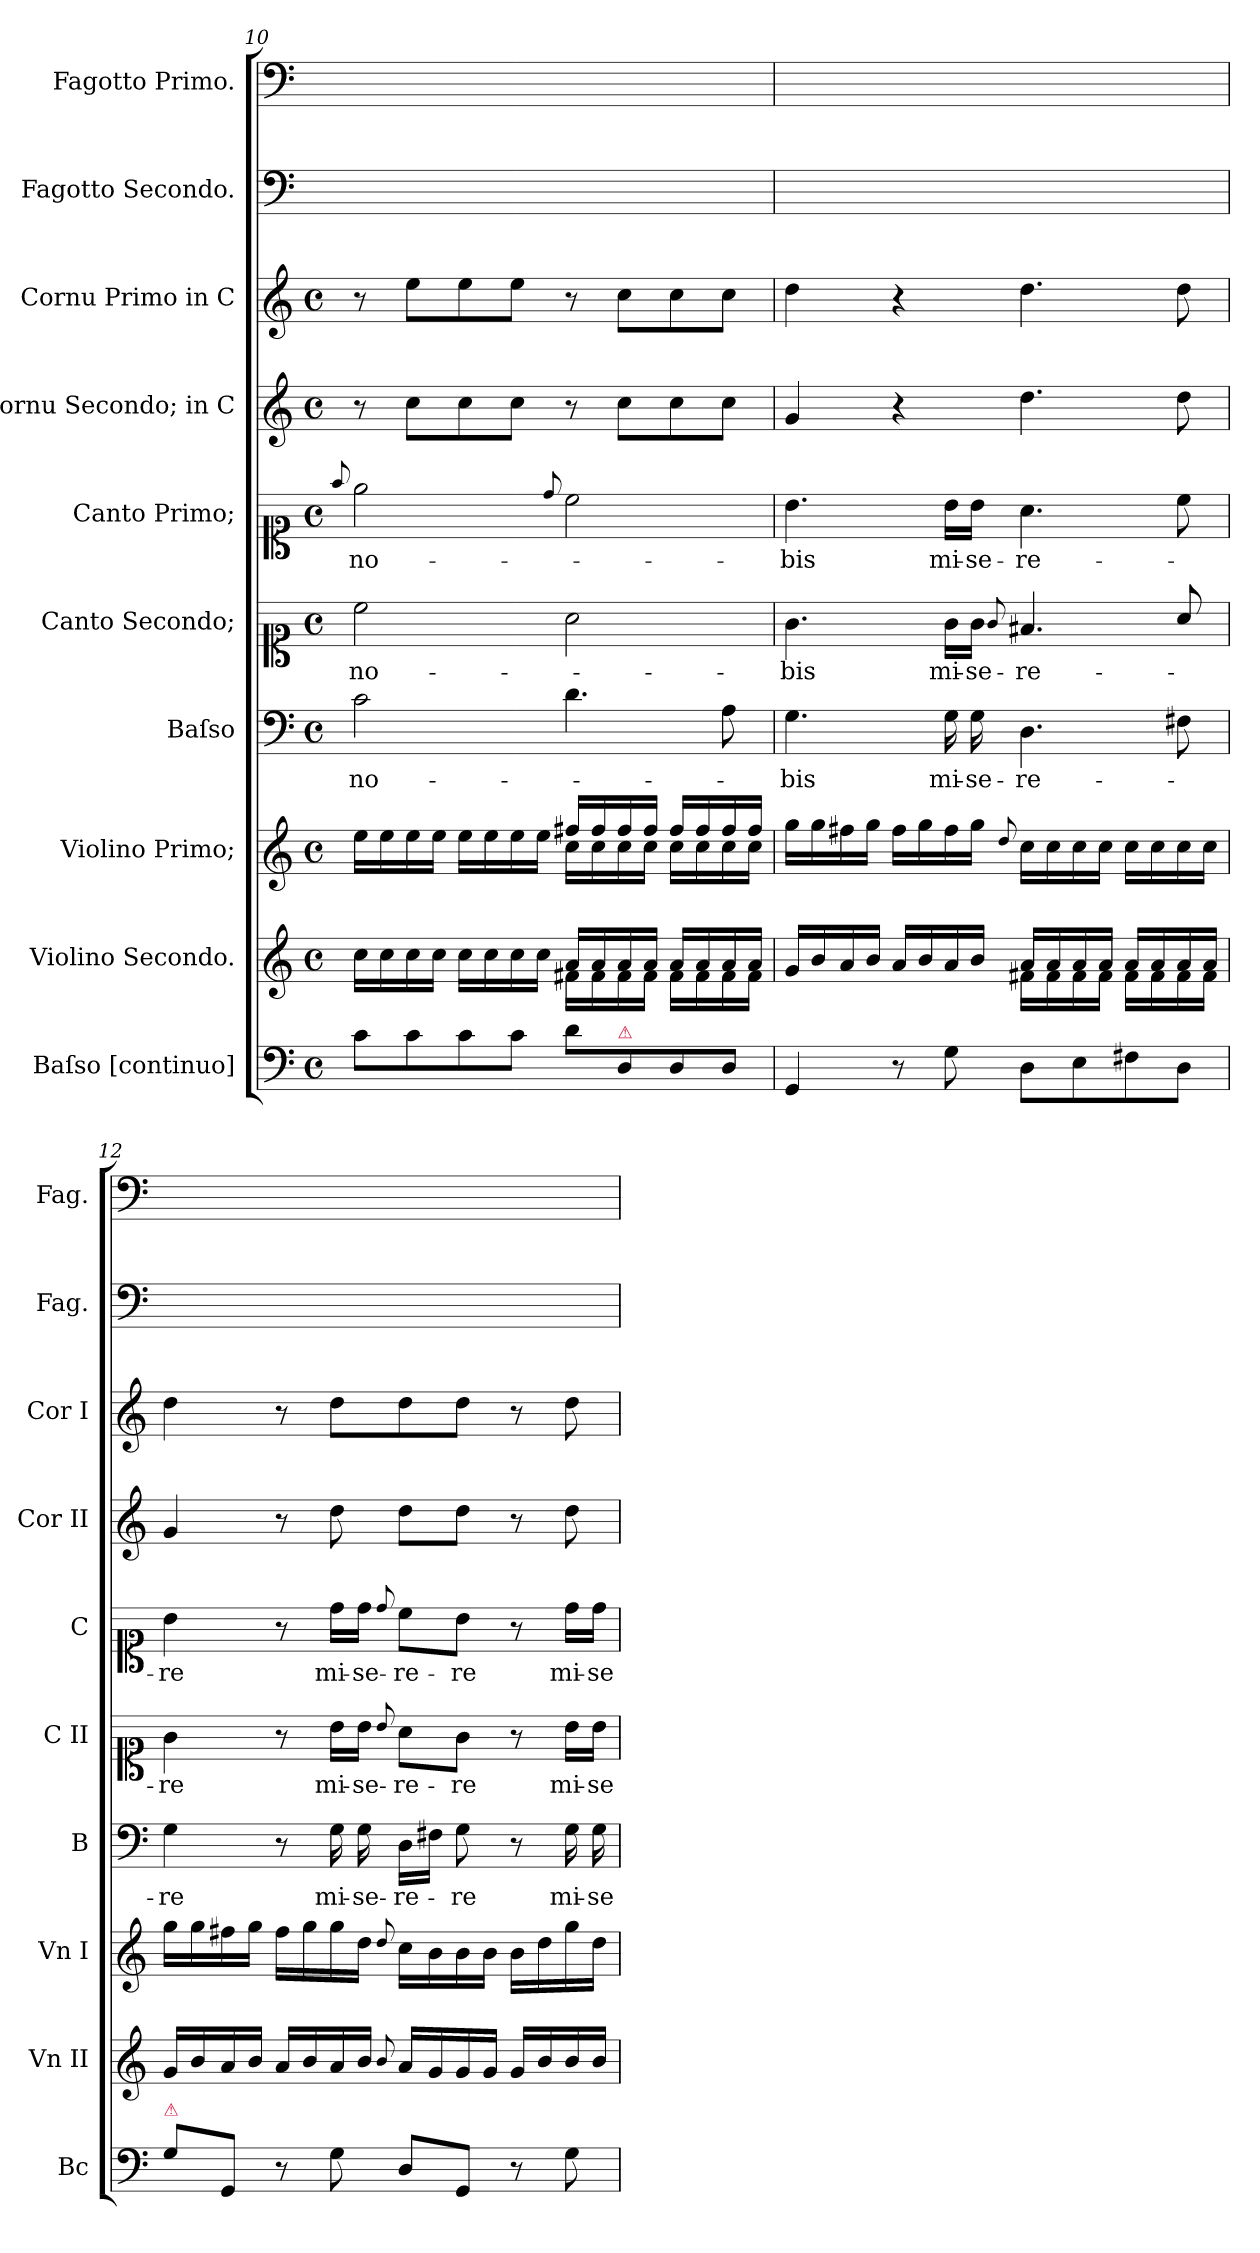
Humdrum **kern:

**kern	**kern	**kern	**kern	**text	**kern	**text	**kern	**text	**kern	**kern	**kern	**kern
*part10	*part9	*part8	*part7	*part7	*part6	*part6	*part5	*part5	*part4	*part3	*part2	*part1
*staff10	*staff9	*staff8	*staff7	*staff7	*staff6	*staff6	*staff5	*staff5	*staff4	*staff3	*staff2	*staff1
*I"Baſso [continuo]	*I"Violino Secondo.	*I"Violino Primo;	*I"Baſso	*	*I"Canto Secondo;	*	*I"Canto Primo;	*	*I"Cornu Secondo; in C	*I"Cornu Primo in C	*I"Fagotto Secondo.	*I"Fagotto Primo.
*I'Bc	*I'Vn II	*I'Vn I	*I'B	*	*I'C II	*	*I'C	*	*I'Cor II	*I'Cor I	*I'Fag.	*I'Fag.
*clefF4	*clefG2	*clefG2	*clefF4	*	*clefC1	*	*clefC1	*	*clefG2	*clefG2	*clefF4	*clefF4
*k[]	*k[]	*k[]	*k[]	*	*k[]	*	*k[]	*	*k[]	*k[]	*k[]	*k[]
*M4/4	*M4/4	*M4/4	*M4/4	*	*M4/4	*	*M4/4	*	*M4/4	*M4/4	*	*
*met(c)	*met(c)	*met(c)	*met(c)	*	*met(c)	*	*met(c)	*	*met(c)	*met(c)	*	*
=10	=10	=10	=10	=10	=10	=10	=10	=10	=10	=10	=10	=10
.	.	.	.	.	.	.	8qqff/	.	.	.	.	.
*	*^	*^	*	*	*	*	*	*	*	*	*	*
8c\L	16cc\LL	2ryy	16ee\LL	2ryy	2c\	no-	2cc\	no-	2ee\	no-	8r	8r	1ryy	1ryy
.	16cc\	.	16ee\	.	.	.	.	.	.	.	.	.	.	.
8c\	16cc\	.	16ee\	.	.	.	.	.	.	.	8cc\L	8ee\L	.	.
.	16cc\JJ	.	16ee\JJ	.	.	.	.	.	.	.	.	.	.	.
8c\	16cc\LL	.	16ee\LL	.	.	.	.	.	.	.	8cc\	8ee\	.	.
.	16cc\	.	16ee\	.	.	.	.	.	.	.	.	.	.	.
8c\J	16cc\	.	16ee\	.	.	.	.	.	.	.	8cc\J	8ee\J	.	.
.	16cc\JJ	.	16ee\JJ	.	.	.	.	.	.	.	.	.	.	.
.	.	.	.	.	.	.	.	.	8qqdd/	.	.	.	.	.
8d\L	16a/LL	16f#X\LL	16ff#X/LL	16cc\LL	4.d\	.	2a\	.	2cc\	.	8r	8r	.	.
.	16a/	16f#\	16ff#/	16cc\	.	.	.	.	.	.	.	.	.	.
!LO:TX:a:color=crimson:t=⚠	!	!	!	!	!	!	!	!	!	!	!	!	!	!
8D/	16a/	16f#\	16ff#/	16cc\	.	.	.	.	.	.	8cc\L	8cc\L	.	.
.	16a/JJ	16f#\JJ	16ff#/JJ	16cc\JJ	.	.	.	.	.	.	.	.	.	.
8D/	16a/LL	16f#\LL	16ff#/LL	16cc\LL	.	.	.	.	.	.	8cc\	8cc\	.	.
.	16a/	16f#\	16ff#/	16cc\	.	.	.	.	.	.	.	.	.	.
8D/J	16a/	16f#\	16ff#/	16cc\	8A\	.	.	.	.	.	8cc\J	8cc\J	.	.
.	16a/JJ	16f#\JJ	16ff#/JJ	16cc\JJ	.	.	.	.	.	.	.	.	.	.
*	*	*	*v	*v	*	*	*	*	*	*	*	*	*	*
=11	=11	=11	=11	=11	=11	=11	=11	=11	=11	=11	=11	=11	=11
4GG/	16g/LL	2ryy	16gg\LL	4.G\	-bis	4.g\	-bis	4.b\	-bis	4g/	4dd\	1ryy	1ryy
.	16b/	.	16gg\	.	.	.	.	.	.	.	.	.	.
.	16a/	.	16ff#X\	.	.	.	.	.	.	.	.	.	.
.	16b/JJ	.	16gg\JJ	.	.	.	.	.	.	.	.	.	.
8r	16a/LL	.	16ff#\LL	.	.	.	.	.	.	4r	4r	.	.
.	16b/	.	16gg\	.	.	.	.	.	.	.	.	.	.
8G\	16a/	.	16ff#\	16G\	mi-	16g\LL	mi-	16b\LL	mi-	.	.	.	.
.	16b/JJ	.	16gg\JJ	16G\	-se-	16g\JJ	-se-	16b\JJ	-se-	.	.	.	.
.	.	.	8qqdd/	.	.	8qqg/	.	.	.	.	.	.	.
8D\L	16a/LL	16f#X\LL	16cc\LL	4.D\	-re-	4.f#X/	-re-	4.a\	-re-	4.dd\	4.dd\	.	.
.	16a/	16f#\	16cc\	.	.	.	.	.	.	.	.	.	.
8E\	16a/	16f#\	16cc\	.	.	.	.	.	.	.	.	.	.
.	16a/JJ	16f#\JJ	16cc\JJ	.	.	.	.	.	.	.	.	.	.
8F#X\	16a/LL	16f#\LL	16cc\LL	.	.	.	.	.	.	.	.	.	.
.	16a/	16f#\	16cc\	.	.	.	.	.	.	.	.	.	.
8D\J	16a/	16f#\	16cc\	8F#X\	.	8a/	.	8cc\	.	8dd\	8dd\	.	.
.	16a/JJ	16f#\JJ	16cc\JJ	.	.	.	.	.	.	.	.	.	.
=12	=12	=12	=12	=12	=12	=12	=12	=12	=12	=12	=12	=12	=12
!LO:TX:a:color=crimson:t=⚠	!	!	!	!	!	!	!	!	!	!	!	!	!
*	*v	*v	*	*	*	*	*	*	*	*	*	*	*
8G\L	16g/LL	16gg\LL	4G\	-re	4g\	-re	4b\	-re	4g/	4dd\	1ryy	1ryy
.	16b/	16gg\	.	.	.	.	.	.	.	.	.	.
8GG/J	16a/	16ff#X\	.	.	.	.	.	.	.	.	.	.
.	16b/JJ	16gg\JJ	.	.	.	.	.	.	.	.	.	.
8r	16a/LL	16ff#\LL	8r	.	8r	.	8r	.	8r	8r	.	.
.	16b/	16gg\	.	.	.	.	.	.	.	.	.	.
8G\	16a/	16gg\	16G\	mi-	16b\LL	mi-	16dd\LL	mi-	8dd\	8dd\L	.	.
.	16b/JJ	16dd\JJ	16G\	-se-	16b\JJ	-se-	16dd\JJ	-se-	.	.	.	.
.	8qqb/	8qqdd/	.	.	8qqb/	.	8qqdd/	.	.	.	.	.
8D/L	16a/LL	16cc\LL	16D\LL	-re-	8a\L	-re-	8cc\L	-re-	8dd\L	8dd\	.	.
.	16g/	16b\	16F#X\JJ	.	.	.	.	.	.	.	.	.
8GG/J	16g/	16b\	8G\	-re	8g\J	-re	8b\J	-re	8dd\J	8dd\J	.	.
.	16g/JJ	16b\JJ	.	.	.	.	.	.	.	.	.	.
8r	16g/LL	16b\LL	8r	.	8r	.	8r	.	8r	8r	.	.
.	16b/	16dd\	.	.	.	.	.	.	.	.	.	.
8G\	16b/	16gg\	16G\	mi-	16b\LL	mi-	16dd\LL	mi-	8dd\	8dd\	.	.
.	16b/JJ	16dd\JJ	16G\	-se-	16b\JJ	-se-	16dd\JJ	-se-	.	.	.	.
=	=	=	=	=	=	=	=	=	=	=	=	=
*-	*-	*-	*-	*-	*-	*-	*-	*-	*-	*-	*-	*-
